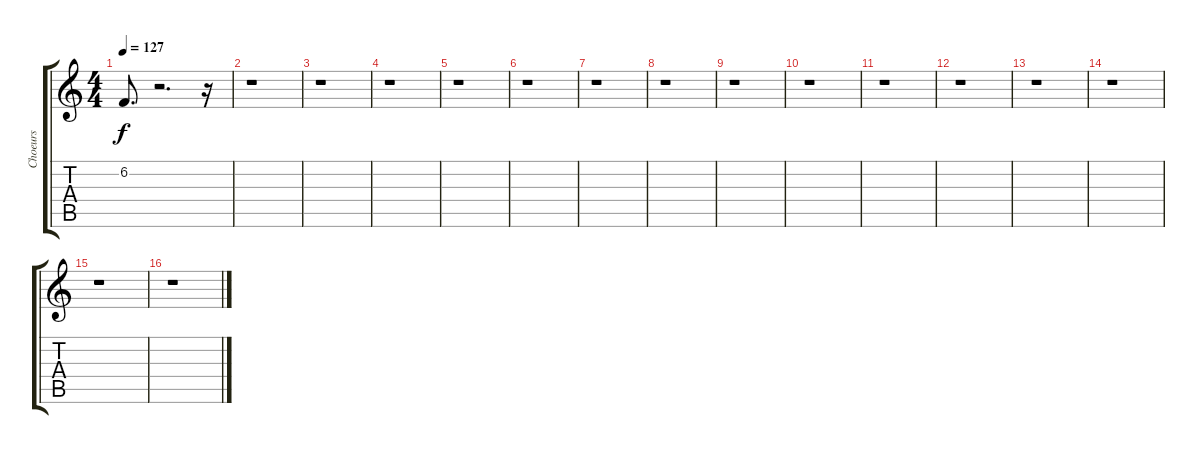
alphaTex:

\track ("Choeurs" "Choeurs") {instrument choiraahs}
\staff {score tabs}
\tuning (E4 B3 G3 D3 A2 E2) {hide}
\ts (4 4)
\tempo 127
\clef g2
\ks c
6.2{t}.8{d dy f} r.2{d} r.16 |
r.1 |
r.1 |
r.1 |
r.1 |
r.1 |
r.1 |
r.1 |
r.1 |
r.1 |
r.1 |
r.1 |
r.1 |
r.1 |
r.1 |
r.1
